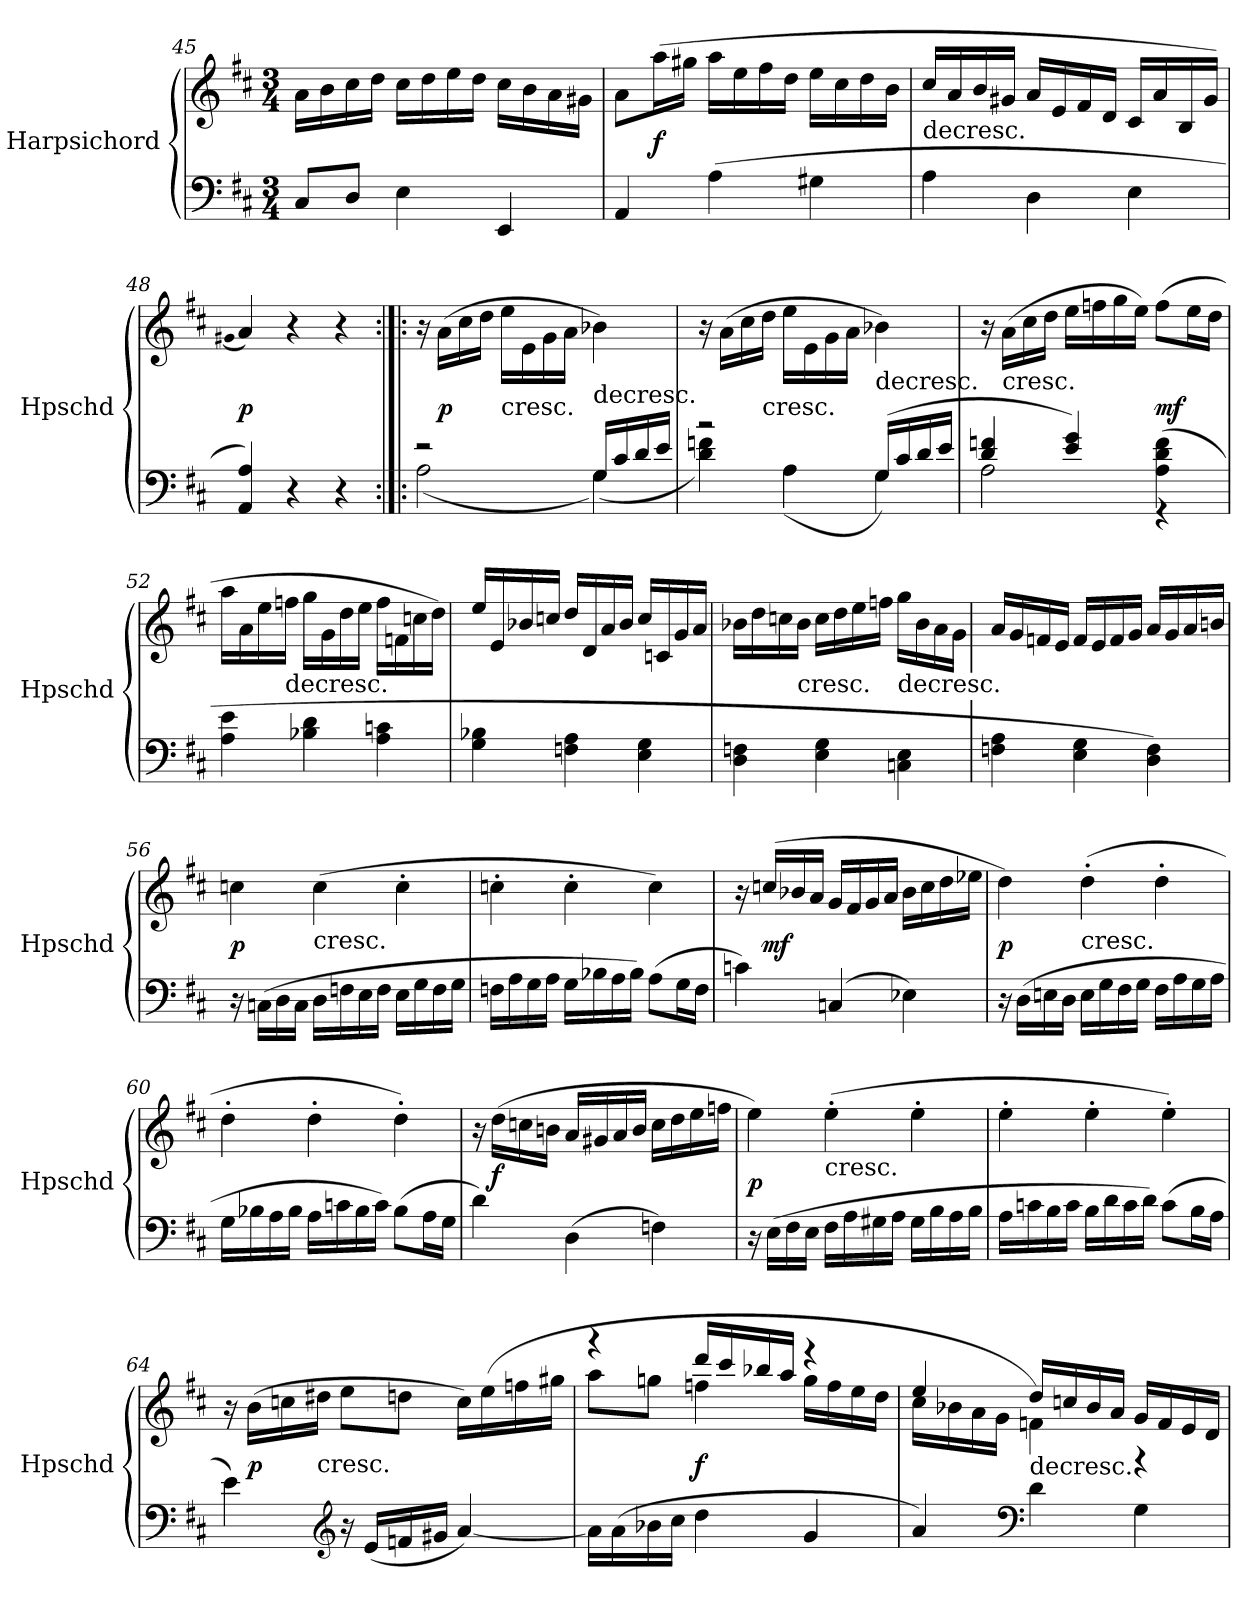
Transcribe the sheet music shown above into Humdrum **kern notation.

**kern	**kern	**dynam
*part1	*part1	*part1
*staff2	*staff1	*staff1/2
*I"Harpsichord	*	*
*I'Hpschd	*	*
*clefF4	*clefG2	*
*k[f#c#]	*k[f#c#]	*
*D:	*D:	*
*M3/4	*M3/4	*
=45	=45	=45
8C#/L	16a\LL	.
.	16b\	.
8D/J	16cc#\	.
.	16dd\JJ	.
4E\	16cc#\LL	.
.	16dd\	.
.	16ee\	.
.	16dd\JJ	.
4EE/	16cc#\LL	.
.	16b\	.
.	16a\	.
.	16g#X\JJ	.
=46	=46	=46
4AA/	8a\L	.
.	(16aa\L	f
.	16gg#X\JJ	.
(4A\	16aa\LL	.
.	16ee\	.
.	16ff#\	.
.	16dd\JJ	.
4G#X\	16ee\LL	.
.	16cc#\	.
.	16dd\	.
.	16b\JJ	.
=47	=47	=47
!	!LO:TX:c:t=decresc.	!
4A\	16cc#/LL	.
.	16a/	.
.	16b/	.
.	16g#X/JJ	.
4D\	16a/LL	.
.	16e/	.
.	16f#/	.
.	16d/JJ	.
4E\	16c#/LL	.
.	16a/	.
.	16B/	.
.	16g#/JJ)	.
=48	=48	=48
.	(qg#X	.
4AA/ 4A/)	4a/)	p
4r	4r	.
4r	4r	.
=49:|!|:	=49:|!|:	=49:|!|:
*^	*	*
2r	(2A\	16r	.
.	.	(16a\LL	p
.	.	16cc#\	.
.	.	16dd\JJ	.
!	!	!LO:TX:c:t=cresc.	!
.	.	16ee\LL	.
.	.	16e\	.
.	.	16g\	.
.	.	16a\JJ	.
!	!	!LO:TX:c:t=decresc.	!
16G/LL	(4G\)	4b-X\)	.
16c#/	.	.	.
16d/	.	.	.
16e/JJ	.	.	.
=50	=50	=50	=50
2r	4d\ 4fn\)	16r	.
.	.	(16a\LL	.
.	.	16cc#\	.
!	!	!LO:TX:c:t=cresc.	!
.	.	16dd\JJ	.
.	(4A\	16ee\LL	.
.	.	16e\	.
.	.	16g\	.
.	.	16a\JJ	.
!	!	!LO:TX:c:t=decresc.	!
(16G/LL)	4G\	4b-X\)	.
16c#/	.	.	.
16d/	.	.	.
16e/JJ	.	.	.
=51	=51	=51	=51
2A\	4d/ 4fn/	16r	.
!	!	!LO:TX:c:t=cresc.	!
.	.	(16a\LL	.
.	.	16cc#\	.
.	.	16dd\JJ	.
.	4e/ 4g/)	16ee\LL	.
.	.	16ffn\	.
.	.	16gg\	.
.	.	16ee\JJ)	.
(4A\ 4d\ 4f\	4r	(8ff\L	mf
.	.	16ee\L	.
.	.	16dd\JJ	.
*v	*v	*	*
=52	=52	=52
4A\ 4e\	16aa\LL	.
.	16a\	.
.	16ee\	.
!	!LO:TX:c:t=decresc.	!
.	16ffn\JJ	.
4B-X\ 4d\	16gg\LL	.
.	16g\	.
.	16dd\	.
.	16ee\JJ	.
4A\ 4cn\	16ff\LL	.
.	16fn\	.
.	16ccn\	.
.	16dd\JJ)	.
=53	=53	=53
4G\ 4B-X\	16ee/LL	.
.	16e/	.
.	16b-X/	.
.	16ccn/JJ	.
4Fn\ 4A\	16dd/LL	.
.	16d/	.
.	16a/	.
.	16b-/JJ	.
4E\ 4G\	16cc/LL	.
.	16cn/	.
.	16g/	.
.	16a/JJ	.
=54	=54	=54
4D\ 4Fn\	16b-X\LL	.
.	16dd\	.
.	16ccn\	.
!	!LO:TX:c:t=cresc.	!
.	16b-\JJ	.
4E\ 4G\	16cc\LL	.
.	16dd\	.
.	16ee\	.
.	16ffn\JJ	.
!	!LO:TX:c:t=decresc.	!
4Cn\ 4E\	16gg\LL	.
.	16b-\	.
.	16a\	.
.	16g\JJ	.
=55	=55	=55
4Fn\ 4A\	16a/LL	.
.	16g/	.
.	16fn/	.
.	16e/JJ	.
4E\ 4G\	16f/LL	.
.	16e/	.
.	16f/	.
.	16g/JJ	.
4D\ 4F\)	16a/LL	.
.	16g/	.
.	16a/	.
.	16bn/JJ	.
=56	=56	=56
16r	4ccn\	p
(16Cn\LL	.	.
16D\	.	.
16C\JJ	.	.
!	!LO:TX:c:t=cresc.	!
16D\LL	(4cc\	.
16Fn\	.	.
16E\	.	.
16F\JJ	.	.
16E\LL	4cc'\	.
16G\	.	.
16F\	.	.
16G\JJ	.	.
=57	=57	=57
16Fn\LL	4ccn'\	.
16A\	.	.
16G\	.	.
16A\JJ	.	.
16G\LL	4cc'\	.
16B-X\	.	.
16A\	.	.
16B-\JJ)	.	.
(8A\L	4cc\)	.
16G\L	.	.
16F\JJ	.	.
=58	=58	=58
4cn\)	16r	.
.	(16ccn/LL	mf
.	16b-X/	.
.	16a/JJ	.
(4Cn/	16g/LL	.
.	16f#/	.
.	16g/	.
.	16a/JJ	.
4E-X\)	16b-\LL	.
.	16cc\	.
.	16dd\	.
.	16ee-X\JJ	.
=59	=59	=59
16r	4dd\)	p
(16D\LL	.	.
16En\	.	.
16D\JJ	.	.
!	!LO:TX:c:t=cresc.	!
16E\LL	(4dd'\	.
16G\	.	.
16F#\	.	.
16G\JJ	.	.
16F#\LL	4dd'\	.
16A\	.	.
16G\	.	.
16A\JJ	.	.
=60	=60	=60
16G\LL	4dd'\	.
16B-X\	.	.
16A\	.	.
16B-\JJ	.	.
16A\LL	4dd'\	.
16cn\	.	.
16B-\	.	.
16c\JJ)	.	.
(8B-\L	4dd'\)	.
16A\L	.	.
16G\JJ	.	.
=61	=61	=61
4d\)	16r	.
.	(16dd\LL	f
.	16ccn\	.
.	16bn\JJ	.
(4D\	16a/LL	.
.	16g#X/	.
.	16a/	.
.	16b/JJ	.
4Fn\)	16cc\LL	.
.	16dd\	.
.	16ee\	.
.	16ffn\JJ	.
=62	=62	=62
16r	4ee\)	p
(16E\LL	.	.
16F#\	.	.
16E\JJ	.	.
!	!LO:TX:c:t=cresc.	!
16F#\LL	(4ee'\	.
16A\	.	.
16G#X\	.	.
16A\JJ	.	.
16G#\LL	4ee'\	.
16B\	.	.
16A\	.	.
16B\JJ	.	.
=63	=63	=63
16A\LL	4ee'\	.
16cn\	.	.
16B\	.	.
16c\JJ	.	.
16B\LL	4ee'\	.
16d\	.	.
16c\	.	.
16d\JJ)	.	.
(8c\L	4ee'\)	.
16B\L	.	.
16A\JJ	.	.
=64	=64	=64
4e\)	16r	.
.	(16b\LL	p
.	16ccn\	.
!	!LO:TX:c:t=cresc.	!
.	16dd#X\JJ	.
*clefG2	*	*
16r	8ee\L	.
(16e/LL	.	.
16fn/	8ddn\J	.
16g#X/JJ	.	.
[4a/)	16cc\LL)	.
.	(16ee\	.
.	16ffn\	.
.	16gg#X\JJ	.
=65	=65	=65
*	*^	*
16a\LL]	4r	8aa\L	.
(16a\	.	.	.
16b-X\	.	8ggn\J	.
16cc#\JJ	.	.	.
4dd\	(16ddd/LL	4ffn\)	f
.	16ccc#/	.	.
.	16bb-X/	.	.
.	16aa/JJ	.	.
4g/	4r	16gg\LL	.
.	.	16ff\	.
.	.	16ee\	.
.	.	16dd\JJ	.
=66	=66	=66	=66
4a/)	4ee/	16cc#\LL	.
.	.	16b-X\	.
.	.	16a\	.
.	.	16g\JJ	.
*clefF4	*	*	*
!	!LO:TX:c:t=decresc.	!	!
4d\	16dd/LL	4fn\)	.
.	16ccn/	.	.
.	16b-/	.	.
.	16a/JJ	.	.
4G\	16g/LL	4r	.
.	16f/	.	.
.	16e/	.	.
.	16d/JJ	.	.
*	*v	*v	*
=	=	=
*-	*-	*-
